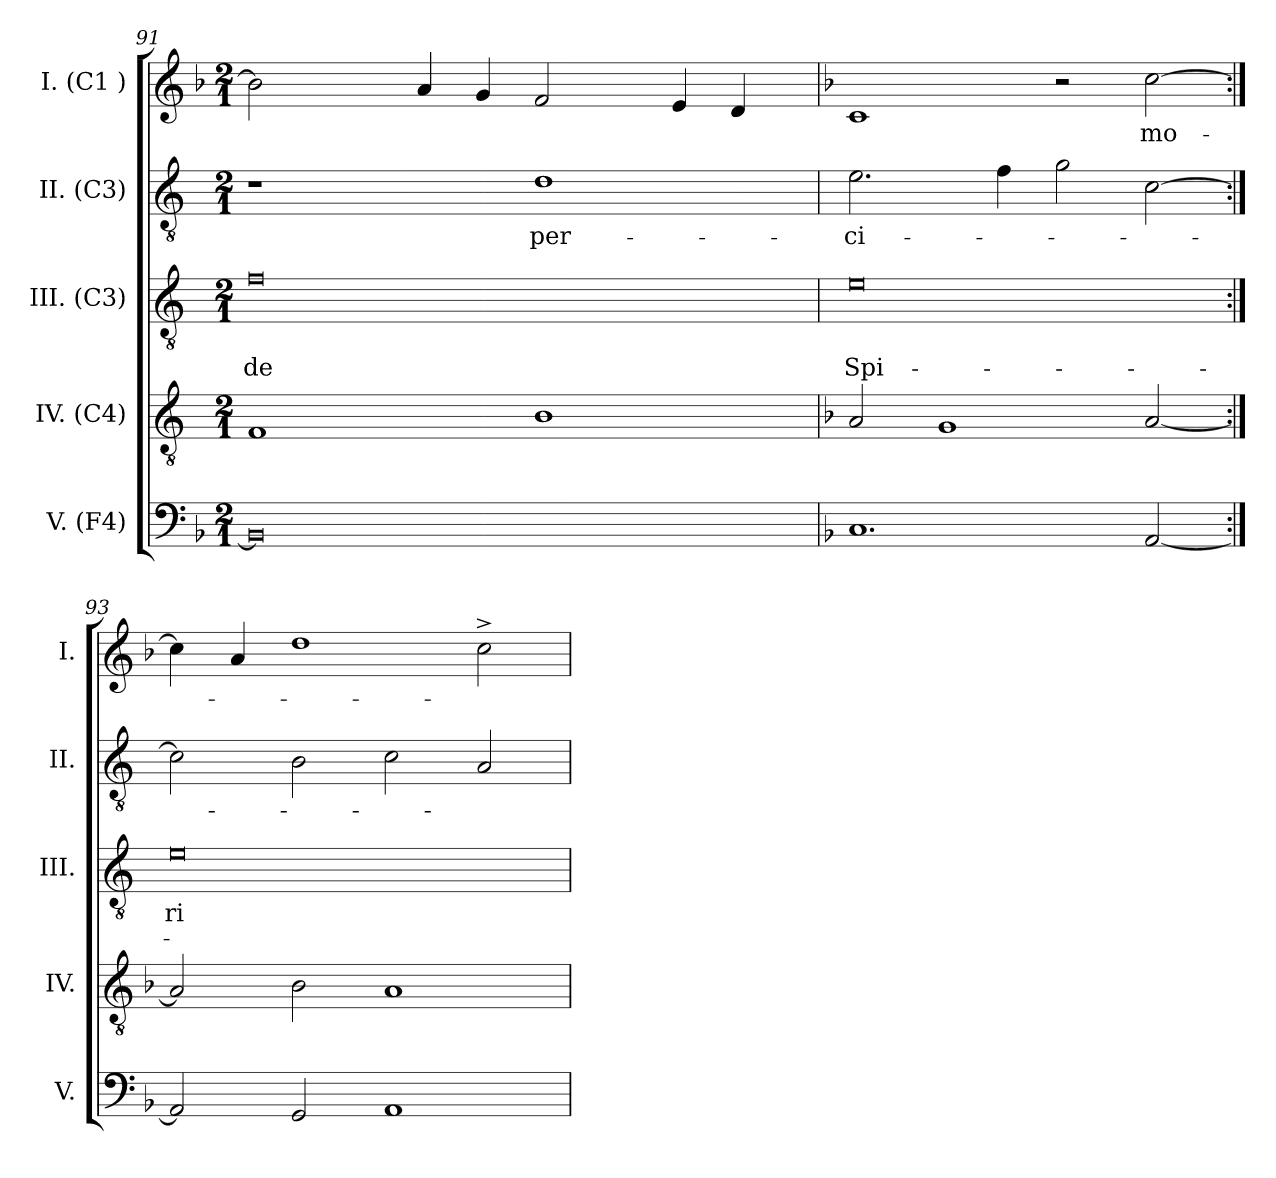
**kern	**kern	**kern	**text	**text	**kern	**text	**kern	**text
*part5	*part4	*part3	*part3	*part3	*part2	*part2	*part1	*part1
*staff5	*staff4	*staff3	*staff3	*staff3	*staff2	*staff2	*staff1	*staff1
*I"V. (F4)	*I"IV. (C4)	*I"III. (C3)	*	*	*I"II. (C3)	*	*I"I. (C1 )	*
*I'V.	*I'IV.	*I'III.	*	*	*I'II.	*	*I'I.	*
!!LO:PB:g=z
*clefF4	*clefGv2	*clefGv2	*	*	*clefGv2	*	*clefG2	*
*k[b-]	*	*	*	*	*	*	*k[b-]	*
*F:	*	*	*	*	*	*	*F:	*
*M2/1	*M2/1	*M2/1	*	*	*M2/1	*	*M2/1	*
=91	=91	=91	=91	=91	=91	=91	=91	=91
!	!	!	!	!LO:LY:b:rj	!	!	!	!
*^	*	*	*	*	*^	*	*	*
*	*^	*	*	*	*	*	*	*	*	*
0BB]	4ryy	4...ryy	1F	0f	.	de	1r	4ryy	.	2b\]	.
.	8ryy	.	.	.	.	.	.	64ryy	.	.	.
.	.	.	.	.	.	.	.	1ryy	.	.	.
.	16ryy	.	.	.	.	.	.	.	.	.	.
.	64ryy	.	.	.	.	.	.	.	.	.	.
.	1ryy	.	.	.	.	.	.	.	.	.	.
.	.	1ryy	.	.	.	.	.	.	.	.	.
.	.	.	.	.	.	.	.	.	.	4a/	.
.	.	.	.	.	.	.	.	.	.	4g/	.
!	!	!	!	!	!	!	!	!	!LO:LY:b:cj	!	!
.	.	.	1B	.	.	.	1d	.	per-	2f/	.
.	.	.	.	.	.	.	.	2ryy	.	.	.
.	2ryy	.	.	.	.	.	.	.	.	.	.
.	.	2ryy	.	.	.	.	.	.	.	.	.
.	.	.	.	.	.	.	.	.	.	4e/	.
.	.	.	.	.	.	.	.	.	.	4d/	.
.	.	.	.	.	.	.	.	8...ryy	.	.	.
.	32.ryy	.	.	.	.	.	.	.	.	.	.
.	.	32ryy	.	.	.	.	.	.	.	.	.
*v	*v	*v	*	*	*	*	*v	*v	*	*	*
=92	=92	=92	=92	=92	=92	=92	=92	=92
*	*k[b-]	*	*	*	*	*	*	*
*	*F:	*	*	*	*	*	*	*
*^	*	*	*	*	*^	*	*	*
*	*^	*	*	*	*	*	*	*	*	*
!	!	!	!	!	!	!	!LO:TX:a:i:t=unt	!	!	!	!
!	!	!	!	!	!	!LO:LY:b:cj	!	!	!LO:LY:b:cj	!	!
*v	*v	*v	*	*	*	*	*v	*v	*	*	*
1.C	2A/	0e	.	Spi-	2.e\	-ci-	1c	.
.	1G	.	.	.	.	.	.	.
.	.	.	.	.	4f\	.	.	.
.	.	.	.	.	2g\	.	2r	.
!	!	!	!	!	!	!	!	!LO:LY:b:cj
[<2AA/	[<2A/	.	.	.	[>2c\	.	[>2cc\	-mo-
=93:|!	=93:|!	=93:|!	=93:|!	=93:|!	=93:|!	=93:|!	=93:|!	=93:|!
!	!	!	!LO:LY:b:rj	!	!	!	!	!
2AA/]	2A/]	0e	-ri-	.	2c\]	.	4cc\]	.
.	.	.	.	.	.	.	4a/	.
2GG/	2B-\	.	.	.	2B\	.	1dd	.
1AA	1A	.	.	.	2c\	.	.	.
.	.	.	.	.	2A/	.	2cc^<\	.
=	=	=	=	=	=	=	=	=
*-	*-	*-	*-	*-	*-	*-	*-	*-
